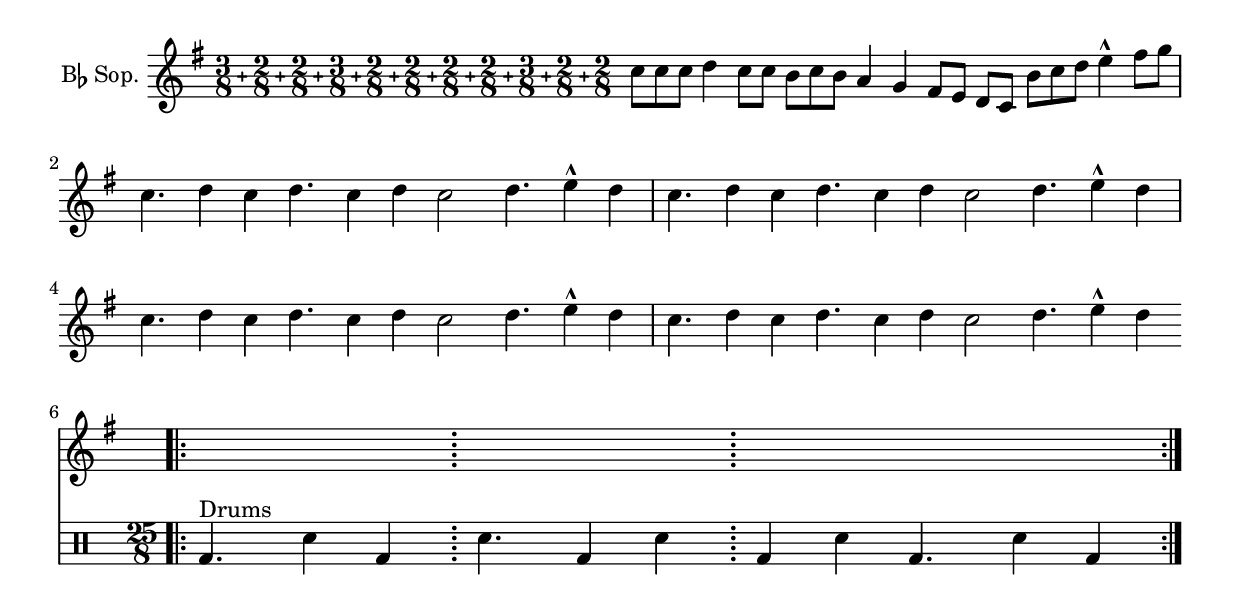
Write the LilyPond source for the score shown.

% DO NOT EDIT this file manually; it is automatically
% generated from Documentation/snippets/new
% Make any changes in Documentation/snippets/new/
% and then run scripts/auxiliar/makelsr.py
%
% This file is in the public domain.
%% Note: this file works from version 2.19.56
\version "2.19.56"

\header {
  lsrtags = "contemporary-notation, percussion, real-music, rhythms"

  texidoc = "
Though the polymetric time signature shown was not the most essential
item here, it has been included to show the beat of this piece (which
is the template of a real Balkan song!).

"
  doctitle = "Heavily customized polymetric time signatures"
} % begin verbatim

melody = \relative c'' {
  \key g \major
  \compoundMeter #'((3 8) (2 8) (2 8) (3 8) (2 8) (2 8)
                    (2 8) (2 8) (3 8) (2 8) (2 8))
  c8 c c d4 c8 c b c b a4 g fis8 e d c b' c d e4-^ fis8 g \break
  c,4. d4 c4 d4. c4 d c2 d4. e4-^ d4
  c4. d4 c4 d4. c4 d c2 d4. e4-^ d4 \break
  c4. d4 c4 d4. c4 d c2 d4. e4-^ d4
  c4. d4 c4 d4. c4 d c2 d4. e4-^ d4 \break
} % begin verbatim


drum = \new DrumStaff \drummode {
  \bar ".|:" bd4.^\markup { Drums } sn4 bd \bar ";" sn4.
  bd4 sn \bar ";" bd sn bd4. sn4 bd \bar ":|."
}

  \new Staff \with {
    instrumentName = \markup { \concat { "B" \flat " Sop." } }
  }

{
  \melody
  \drum
}
